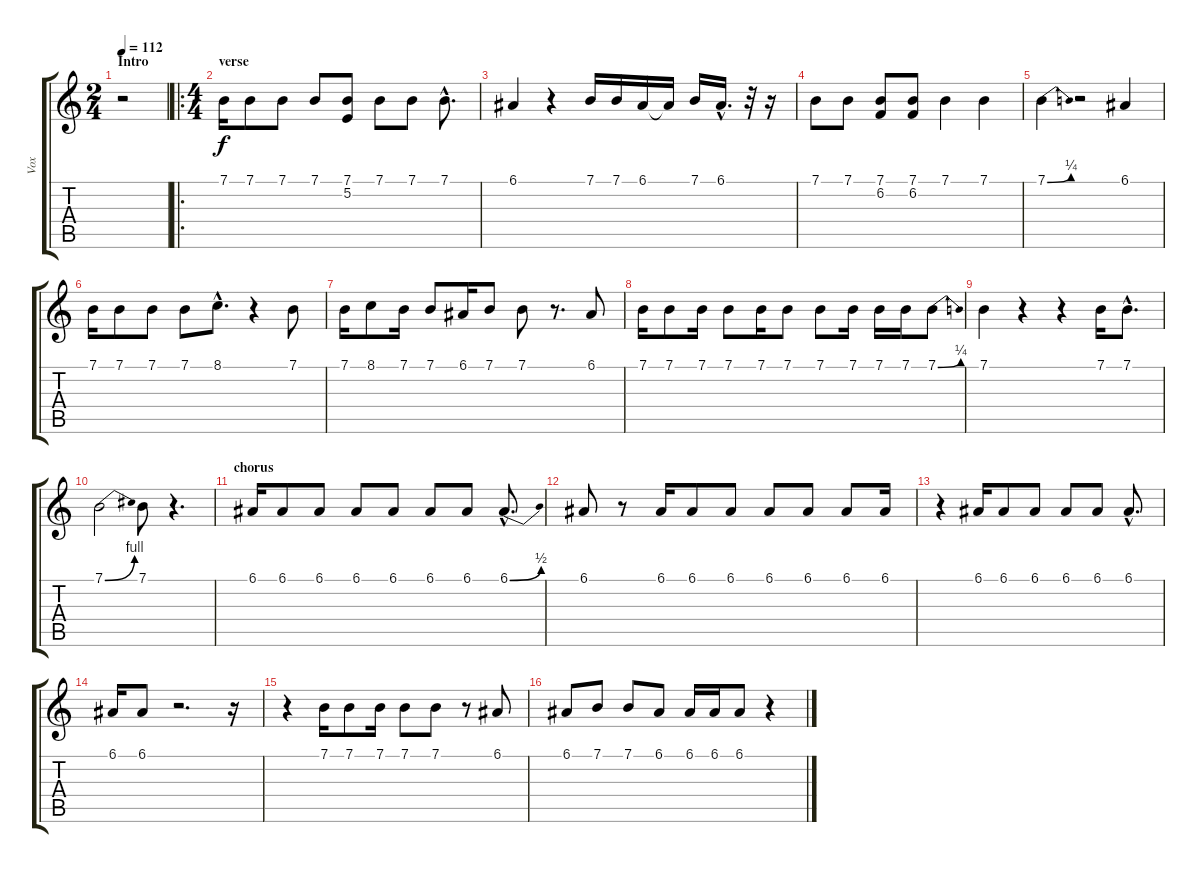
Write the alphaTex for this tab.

\track ("Vox" "Vox") {instrument drawbarorgan}
\staff {score tabs}
\tuning (E4 B3 G3 D3 A2 E2) {hide}
\ts (2 4)
\section ("" "Intro")
\tempo 112
\clef g2
\ks c
r.2{dy f instrument drawbarorgan} |
\ro
\ts (4 4)
\section ("" "verse")
7.1.16 7.1.8 7.1.8 7.1.8 (7.1 5.2).8 7.1.8 7.1.8 7.1{hac}.8{d} |
6.1.4 r.4 7.1.16 7.1.16 6.1.16 6.1{t}.16 7.1.16 6.1{hac}.16{d} r.32 r.16 |
7.1.8 7.1.8 (7.1 6.2).8 (7.1 6.2).8 7.1.4 7.1.4 |
7.1{be (bend 0 0 60 1)}.4 r.2 6.1.4 |
7.1.16 7.1.8 7.1.8 7.1.8 8.1{hac}.8{d} r.4 7.1.8 |
7.1.16 8.1.8 7.1.16 7.1.8 6.1.16 7.1.8 7.1.8 r.8{d} 6.1.8 |
7.1.16 7.1.8 7.1.16 7.1.8 7.1.16 7.1.8 7.1.8 7.1.16 7.1.16 7.1.16 7.1{be (bend 0 0 60 1)}.8 |
7.1.4 r.4 r.4 7.1.16 7.1{hac}.8{d} |
7.1{be (bend 0 0 60 4)}.2 7.1.8 r.4{d} |
\section ("" "chorus")
6.1.16 6.1.8 6.1.8 6.1.8 6.1.8 6.1.8 6.1.8 6.1{be (bend 0 0 60 2) hac}.8{d} |
6.1.8 r.8 6.1.16 6.1.8 6.1.8 6.1.8 6.1.8 6.1.8 6.1.16 |
r.4 6.1.16 6.1.8 6.1.8 6.1.8 6.1.8 6.1{hac}.8{d} |
6.1.16 6.1.8 r.2{d} r.16 |
r.4 7.1.16 7.1.8 7.1.16 7.1.8 7.1.8 r.8 6.1.8 |
6.1.8 7.1.8 7.1.8 6.1.8 6.1.16 6.1.16 6.1.8 r.4
